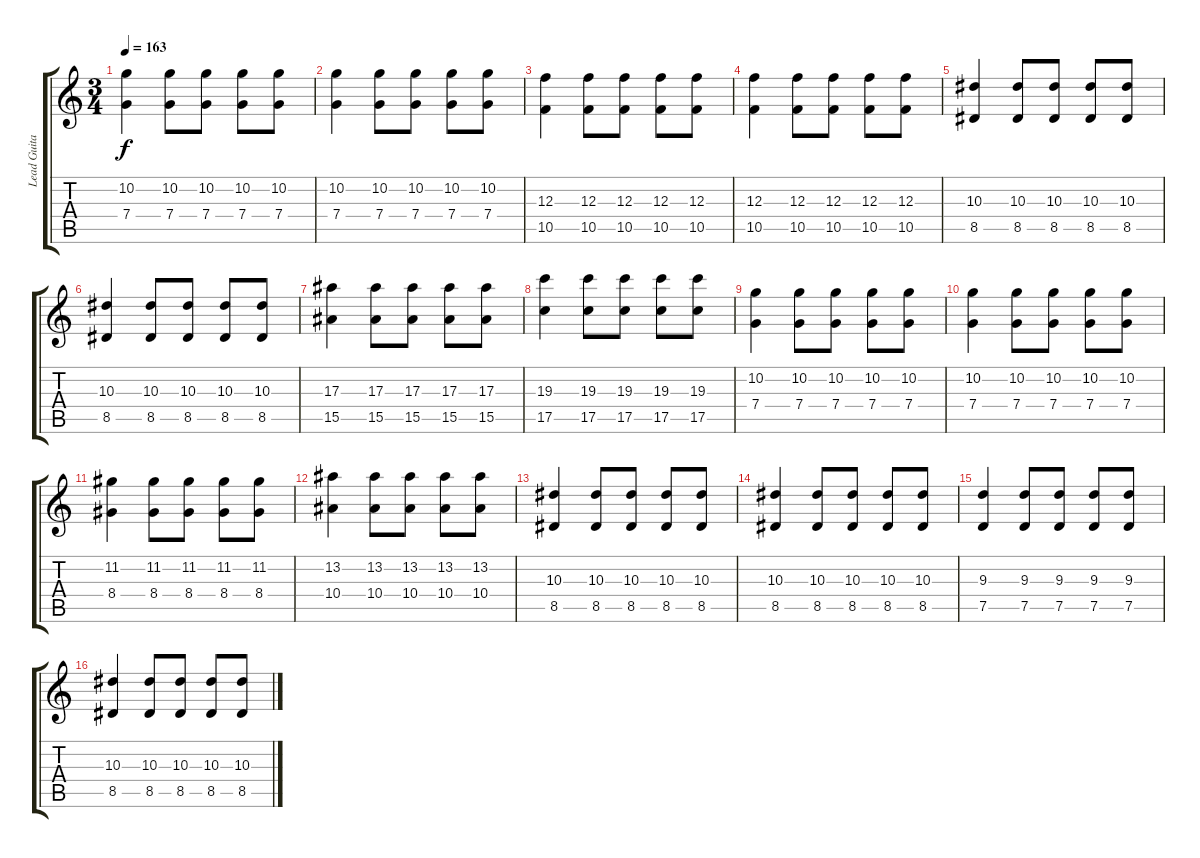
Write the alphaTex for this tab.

\track ("Lead Guitar" "Lead Guita") {instrument distortionguitar}
\staff {score tabs}
\tuning (D4 A3 F3 C3 G2 C2) {hide}
\ts (3 4)
\tempo 163
\clef g2
\ks c
(10.2 7.4).4{dy f} (10.2 7.4).8 (10.2 7.4).8 (10.2 7.4).8 (10.2 7.4).8 |
(10.2 7.4).4 (10.2 7.4).8 (10.2 7.4).8 (10.2 7.4).8 (10.2 7.4).8 |
(12.3 10.5).4 (12.3 10.5).8 (12.3 10.5).8 (12.3 10.5).8 (12.3 10.5).8 |
(12.3 10.5).4 (12.3 10.5).8 (12.3 10.5).8 (12.3 10.5).8 (12.3 10.5).8 |
(10.3 8.5).4 (10.3 8.5).8 (10.3 8.5).8 (10.3 8.5).8 (10.3 8.5).8 |
(10.3 8.5).4 (10.3 8.5).8 (10.3 8.5).8 (10.3 8.5).8 (10.3 8.5).8 |
(17.3 15.5).4 (17.3 15.5).8 (17.3 15.5).8 (17.3 15.5).8 (17.3 15.5).8 |
(19.3 17.5).4 (19.3 17.5).8 (19.3 17.5).8 (19.3 17.5).8 (19.3 17.5).8 |
(10.2 7.4).4 (10.2 7.4).8 (10.2 7.4).8 (10.2 7.4).8 (10.2 7.4).8 |
(10.2 7.4).4 (10.2 7.4).8 (10.2 7.4).8 (10.2 7.4).8 (10.2 7.4).8 |
(11.2 8.4).4 (11.2 8.4).8 (11.2 8.4).8 (11.2 8.4).8 (11.2 8.4).8 |
(13.2 10.4).4 (13.2 10.4).8 (13.2 10.4).8 (13.2 10.4).8 (13.2 10.4).8 |
(10.3 8.5).4 (10.3 8.5).8 (10.3 8.5).8 (10.3 8.5).8 (10.3 8.5).8 |
(10.3 8.5).4 (10.3 8.5).8 (10.3 8.5).8 (10.3 8.5).8 (10.3 8.5).8 |
(9.3 7.5).4 (9.3 7.5).8 (9.3 7.5).8 (9.3 7.5).8 (9.3 7.5).8 |
(10.3 8.5).4 (10.3 8.5).8 (10.3 8.5).8 (10.3 8.5).8 (10.3 8.5).8
